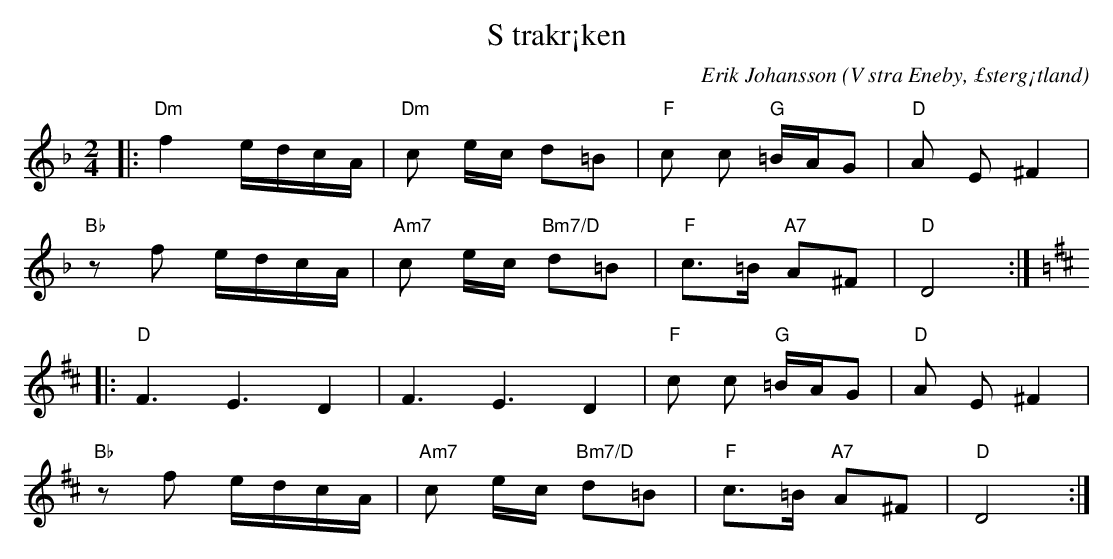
X:1
T:S trakr¡ken
C:Erik Johansson
O:V stra Eneby, £sterg¡tland
Q:90
M:2/4
L:1/8
K:Dm
|:"Dm"f2 e/d/c/A/ |"Dm"c e/c/ d=B| "F" c c "G" =B/A/G | "D" A E ^F2 |
"Bb" zf e/d/c/A/ |"Am7"c e/c/ "Bm7/D"d=B| "F" c>=B  "A7" A^F | "D" D4 :|
K:D
|:"D" F3 E3 D2 |F3 E3 D2| "F" c c "G" =B/A/G | "D" A E ^F2 |
"Bb" zf e/d/c/A/ |"Am7"c e/c/ "Bm7/D"d=B| "F" c>=B  "A7" A^F | "D" D4 :|
